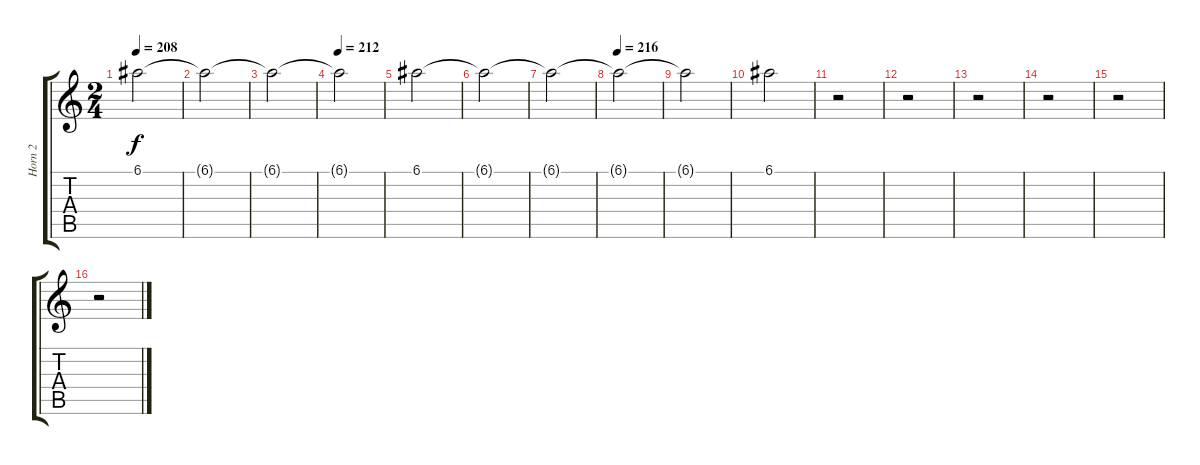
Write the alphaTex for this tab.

\track ("Horn 2" "Horn 2") {instrument acousticguitarnylon}
\staff {score tabs}
\tuning (E4 B3 G3 D3 A2 E2) {hide}
\ts (2 4)
\tempo 208
\clef g2
\ks c
6.1{t}.2{dy f} |
6.1{t}.2 |
6.1{t}.2 |
\tempo 212
6.1{t}.2 |
6.1.2 |
6.1{t}.2 |
6.1{t}.2 |
\tempo 216
6.1{t}.2 |
6.1{t}.2 |
6.1.2 |
r.2 |
r.2 |
r.2 |
r.2 |
r.2 |
r.2
